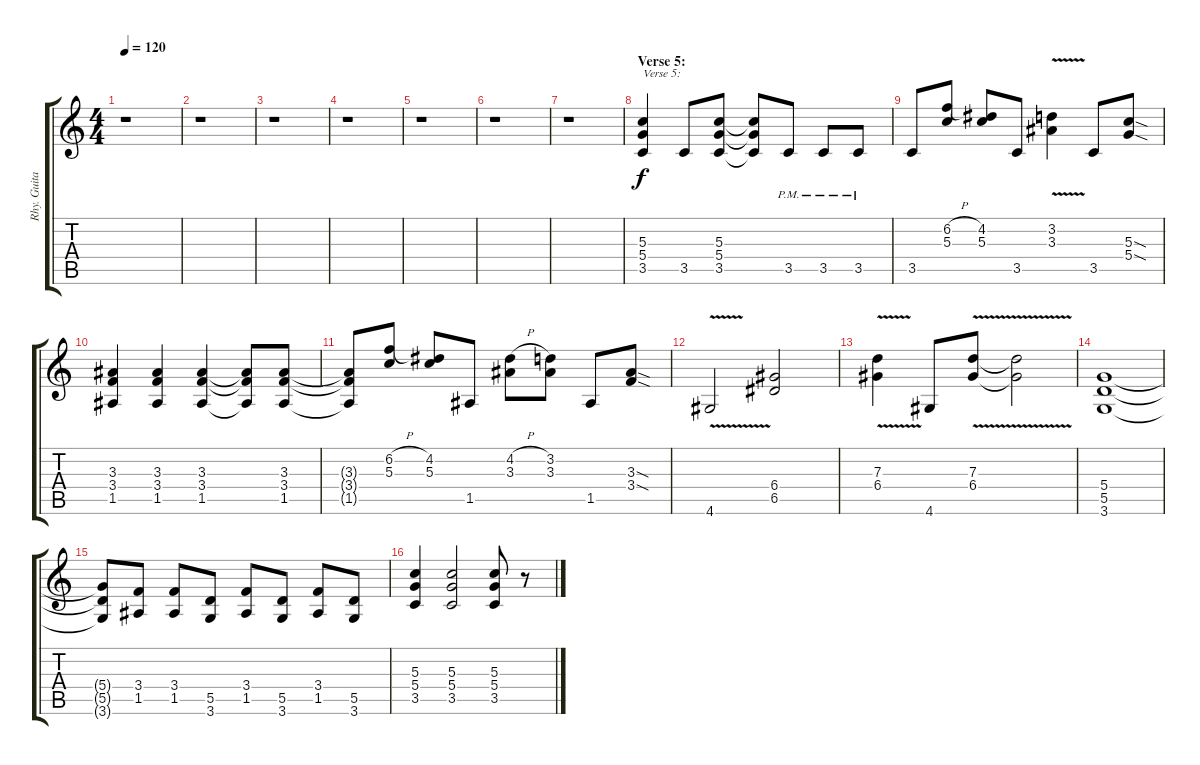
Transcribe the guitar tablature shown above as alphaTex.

\track ("Rhy. Guitar 2" "Rhy. Guita") {instrument distortionguitar}
\staff {score tabs}
\tuning (E4 B3 G3 D3 A2 E2) {hide}
\ts (4 4)
\tempo 120
\clef g2
\ks c
r.1{dy f} |
r.1 |
r.1 |
r.1 |
r.1 |
r.1 |
r.1 |
\section ("" "Verse 5:")
(5.3 5.4 3.5).4{txt "Verse 5:"} 3.5.8 (5.3 5.4 3.5).8 (5.3{t} 5.4{t} 3.5{t}).8 3.5{pm}.8 3.5{pm}.8 3.5{pm}.8 |
3.5.8 (6.2{h} 5.3).8 (4.2 5.3).8 3.5.8 (3.2{v} 3.3{v}).4 3.5.8 (5.3{sod} 5.4{sod}).8 |
(3.3 3.4 1.5).4 (3.3 3.4 1.5).4 (3.3 3.4 1.5).4 (3.3{t} 3.4{t} 1.5{t}).8 (3.3 3.4 1.5).8 |
(3.3{t} 3.4{t} 1.5{t}).8 (6.2{h} 5.3).8 (4.2 5.3).8 1.5.8 (4.2{h} 3.3).8 (3.2 3.3).8 1.5.8 (3.3{sod} 3.4{sod}).8 |
4.6{v}.2 (6.4 6.5).2 |
(7.3 6.4{v}).4 4.6.8 (7.3 6.4{v}).8 (7.3{t} 6.4{t}).2 |
(5.4 5.5 3.6).1 |
(5.4{t} 5.5{t} 3.6{t}).8 (3.4 1.5).8 (3.4 1.5).8 (5.5 3.6).8 (3.4 1.5).8 (5.5 3.6).8 (3.4 1.5).8 (5.5 3.6).8 |
(5.3 5.4 3.5).4 (5.3 5.4 3.5).2 (5.3 5.4 3.5).8 r.8
